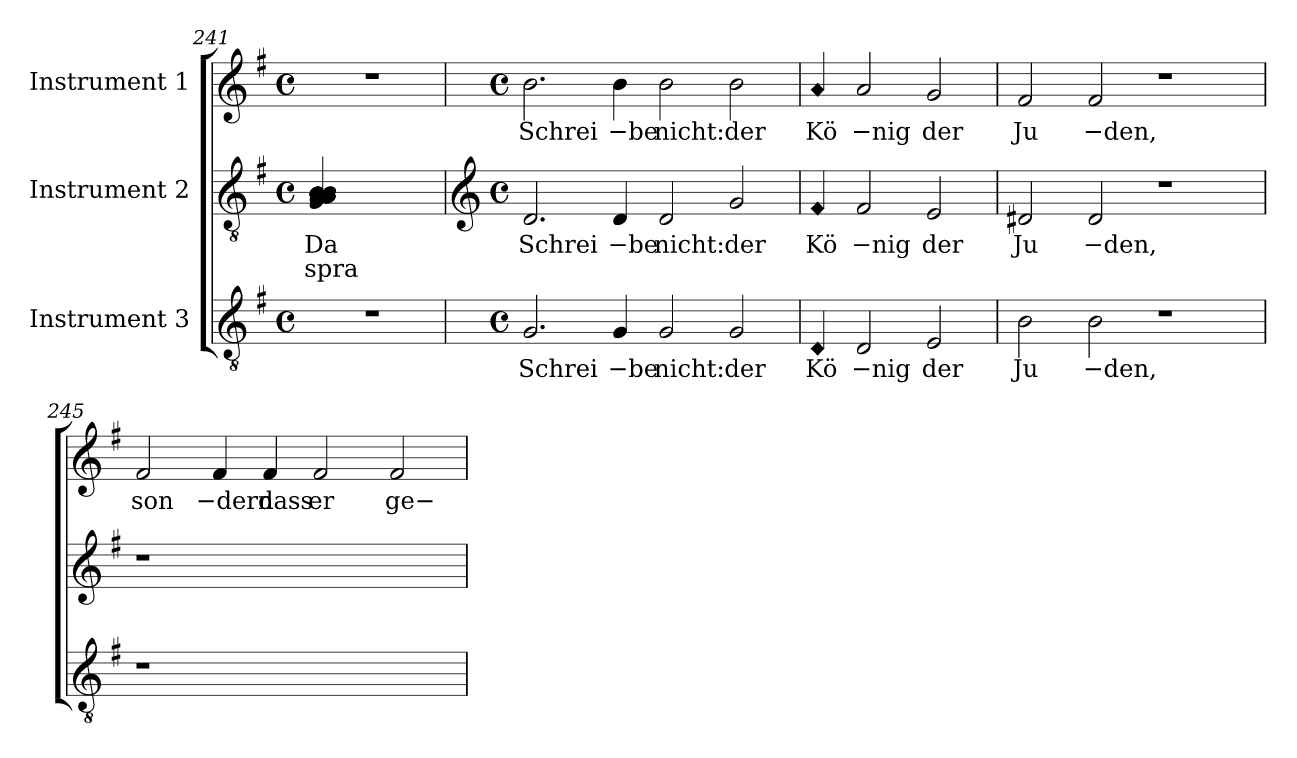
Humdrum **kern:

**kern	**text	**kern	**text	**text	**kern	**text
*part3	*part3	*part2	*part2	*part2	*part1	*part1
*staff3	*staff3	*staff2	*staff2	*staff2	*staff1	*staff1
*I"Instrument 3	*	*I"Instrument 2	*	*	*I"Instrument 1	*
!!LO:LB:g=z
*clefGv2	*	*clefGv2	*	*	*clefG2	*
*k[f#]	*	*k[f#]	*	*	*k[f#]	*
*G:	*	*G:	*	*	*G:	*
*M4/4	*	*M4/4	*	*	*M4/4	*
*met(c)	*	*met(c)	*	*	*met(c)	*
=241	=241	=241	=241	=241	=241	=241
!	!	!	!LO:LY:b:rj	!LO:LY:b:rj	!	!
1r	.	4B/ 4B/ 4B/ 4B/ 4B/ 4B/ 4B/ 4B/ 4B/ 4B/ 4B/ 4A/ 4A/ 4G/ 4A/	Da	spra	1r	.
.	.	2.ryy	.	.	.	.
!!LO:PB:g=z
=242	=242	=242	=242	=242	=242	=242
*	*	*clefG2	*	*	*	*
*M4/4	*	*M4/4	*	*	*M4/4	*
*met(c)	*	*met(c)	*	*	*met(c)	*
!	!LO:LY:b:cj	!	!LO:LY:b:rj	!	!	!LO:LY:b:cj
2.G/	Schrei	2.d/	Schrei	.	2.b\	Schrei
!	!LO:LY:b:cj	!	!LO:LY:b:rj	!	!	!LO:LY:b:cj
4G/	−be	4d/	−be	.	4b\	−be
!	!LO:LY:b:cj	!	!LO:LY:b:rj	!	!	!LO:LY:b:cj
2G/	nicht:	2d/	nicht:	.	2b\	nicht:
!	!LO:LY:b:cj	!	!LO:LY:b:rj	!	!	!LO:LY:b:cj
2G/	der	2g/	der	.	2b\	der
=243	=243	=243	=243	=243	=243	=243
!LO:N:head=diamond	!LO:LY:b:cj	!LO:N:head=diamond	!LO:LY:b:rj	!	!LO:N:head=diamond	!LO:LY:b:cj
4D/	Kö	4f#/	Kö	.	4a/	Kö
!	!LO:LY:b:cj	!	!LO:LY:b:rj	!	!	!LO:LY:b:cj
2D/	−nig	2f#/	−nig	.	2a/	−nig
!	!LO:LY:b:cj	!	!LO:LY:b:rj	!	!	!LO:LY:b:cj
2E/	der	2e/	der	.	2g/	der
=244	=244	=244	=244	=244	=244	=244
!	!LO:LY:b:cj	!	!LO:LY:b:rj	!	!	!LO:LY:b:cj
2B\	Ju	2d#X/	Ju	.	2f#/	Ju
!	!LO:LY:b:cj	!	!LO:LY:b:rj	!	!	!LO:LY:b:cj
2B\	−den,	2d#/	−den,	.	2f#/	−den,
1r	.	1r	.	.	1r	.
=245	=245	=245	=245	=245	=245	=245
!	!	!	!	!	!	!LO:LY:b:cj
1r	.	1r	.	.	2f#/	son
!	!	!	!	!	!	!LO:LY:b:cj
.	.	.	.	.	4f#/	−dern
!	!	!	!	!	!	!LO:LY:b:cj
.	.	.	.	.	4f#/	dass
!	!	!	!	!	!	!LO:LY:b:cj
1ryy	.	1ryy	.	.	2f#/	er
!	!	!	!	!	!	!LO:LY:b:cj
.	.	.	.	.	2f#/	ge−
=	=	=	=	=	=	=
*-	*-	*-	*-	*-	*-	*-
